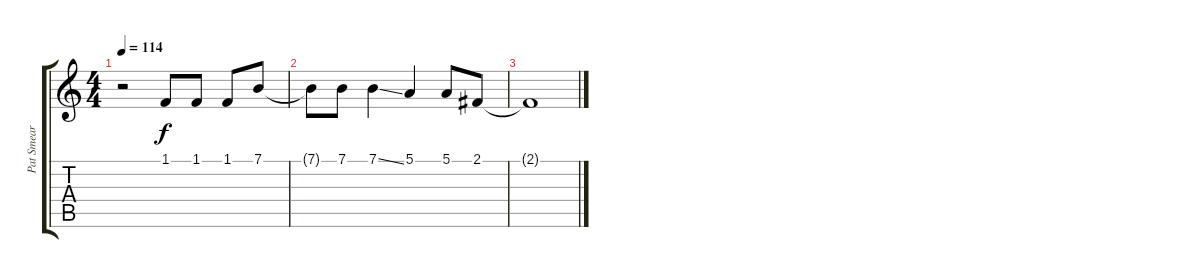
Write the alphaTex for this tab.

\track ("Pat Smear (Voix)" "Pat Smear ") {instrument clarinet}
\staff {score tabs}
\tuning (E4 B3 G3 D3 A2 E2) {hide}
\ts (4 4)
\tempo 114
\clef g2
\ks c
r.2{dy f} 1.1.8 1.1.8 1.1.8 7.1.8 |
7.1{t}.8 7.1.8 7.1{ss}.4 5.1.4 5.1.8 2.1.8 |
2.1{t}.1
